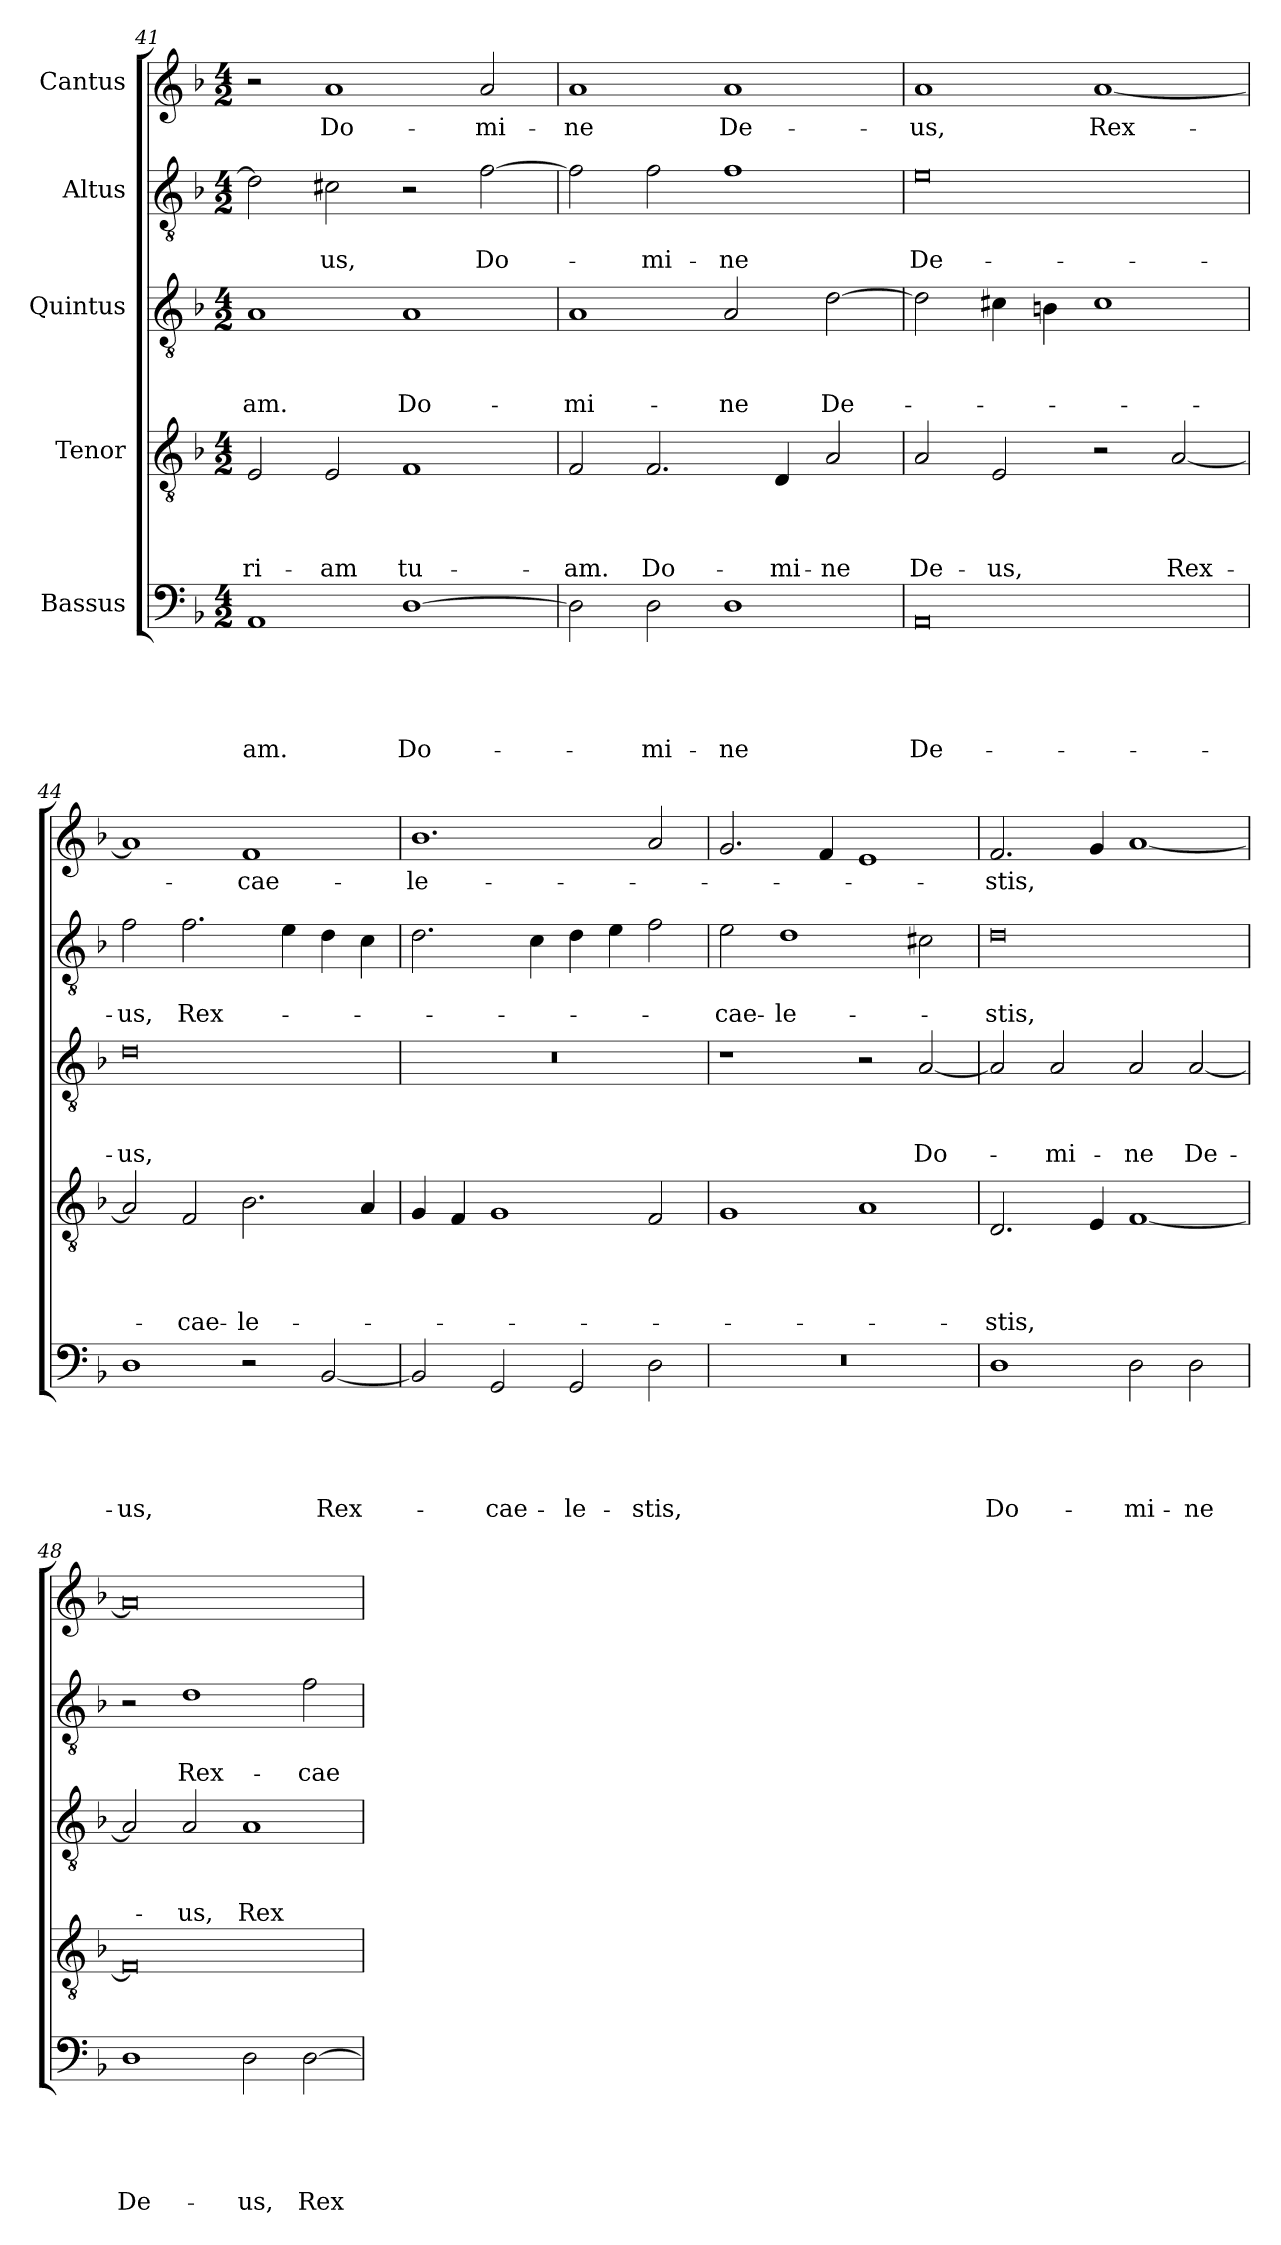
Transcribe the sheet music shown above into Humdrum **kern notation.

**kern	**text	**text	**text	**text	**text	**kern	**text	**text	**text	**text	**kern	**text	**text	**text	**kern	**text	**text	**kern	**text
*part5	*part5	*part5	*part5	*part5	*part5	*part4	*part4	*part4	*part4	*part4	*part3	*part3	*part3	*part3	*part2	*part2	*part2	*part1	*part1
*staff5	*staff5	*staff5	*staff5	*staff5	*staff5	*staff4	*staff4	*staff4	*staff4	*staff4	*staff3	*staff3	*staff3	*staff3	*staff2	*staff2	*staff2	*staff1	*staff1
*I"Bassus	*	*	*	*	*	*I"Tenor	*	*	*	*	*I"Quintus	*	*	*	*I"Altus	*	*	*I"Cantus	*
*clefF4	*	*	*	*	*	*clefGv2	*	*	*	*	*clefGv2	*	*	*	*clefGv2	*	*	*clefG2	*
*k[b-]	*	*	*	*	*	*k[b-]	*	*	*	*	*k[b-]	*	*	*	*k[b-]	*	*	*k[b-]	*
*M4/2	*	*	*	*	*	*M4/2	*	*	*	*	*M4/2	*	*	*	*M4/2	*	*	*M4/2	*
=41	=41	=41	=41	=41	=41	=41	=41	=41	=41	=41	=41	=41	=41	=41	=41	=41	=41	=41	=41
1AA/	.	.	.	.	-am.	2E/	.	.	.	-ri-	1A/	.	.	-am.	2d\]	.	.	2r	.
.	.	.	.	.	.	2E/	.	.	.	-am	.	.	.	.	2c#X\	.	-us,	1a/	Do-
[1D\	.	.	.	.	Do-	1F/	.	.	.	tu-	1A/	.	.	Do-	2r	.	.	.	.
.	.	.	.	.	.	.	.	.	.	.	.	.	.	.	[2f\	.	Do-	2a/	-mi-
=42	=42	=42	=42	=42	=42	=42	=42	=42	=42	=42	=42	=42	=42	=42	=42	=42	=42	=42	=42
2D\]	.	.	.	.	.	2F/	.	.	.	-am.	1A/	.	.	-mi-	2f\]	.	.	1a/	-ne
2D\	.	.	.	.	-mi-	2.F/	.	.	.	Do-	.	.	.	.	2f\	.	-mi-	.	.
1D\	.	.	.	.	-ne	.	.	.	.	.	2A/	.	.	-ne	1f\	.	-ne	1a/	De-
.	.	.	.	.	.	4D/	.	.	.	-mi-	.	.	.	.	.	.	.	.	.
.	.	.	.	.	.	2A/	.	.	.	-ne	[2d\	.	.	De-	.	.	.	.	.
=43	=43	=43	=43	=43	=43	=43	=43	=43	=43	=43	=43	=43	=43	=43	=43	=43	=43	=43	=43
0AA/	.	.	.	.	De-	2A/	.	.	.	De-	2d\]	.	.	.	0e\	.	De-	1a/	-us,
.	.	.	.	.	.	2E/	.	.	.	-us,	4c#X\	.	.	.	.	.	.	.	.
.	.	.	.	.	.	.	.	.	.	.	4Bn\	.	.	.	.	.	.	.	.
.	.	.	.	.	.	2r	.	.	.	.	1c#\	.	.	.	.	.	.	[1a/	Rex-
.	.	.	.	.	.	[2A/	.	.	.	Rex-	.	.	.	.	.	.	.	.	.
=44	=44	=44	=44	=44	=44	=44	=44	=44	=44	=44	=44	=44	=44	=44	=44	=44	=44	=44	=44
1D\	.	.	.	.	-us,	2A/]	.	.	.	.	0d\	.	.	-us,	2f\	.	-us,	1a/]	.
.	.	.	.	.	.	2F/	.	.	.	cae-	.	.	.	.	2.f\	.	Rex-	.	.
2r	.	.	.	.	.	2.B-\	.	.	.	-le-	.	.	.	.	.	.	.	1f/	cae-
.	.	.	.	.	.	.	.	.	.	.	.	.	.	.	4e\	.	.	.	.
[2BB-/	.	.	.	.	Rex-	.	.	.	.	.	.	.	.	.	4d\	.	.	.	.
.	.	.	.	.	.	4A/	.	.	.	.	.	.	.	.	4c\	.	.	.	.
=45	=45	=45	=45	=45	=45	=45	=45	=45	=45	=45	=45	=45	=45	=45	=45	=45	=45	=45	=45
2BB-/]	.	.	.	.	.	4G/	.	.	.	.	0r	.	.	.	2.d\	.	.	1.b-\	-le-
.	.	.	.	.	.	4F/	.	.	.	.	.	.	.	.	.	.	.	.	.
2GG/	.	.	.	.	cae-	1G/	.	.	.	.	.	.	.	.	.	.	.	.	.
.	.	.	.	.	.	.	.	.	.	.	.	.	.	.	4c\	.	.	.	.
2GG/	.	.	.	.	-le-	.	.	.	.	.	.	.	.	.	4d\	.	.	.	.
.	.	.	.	.	.	.	.	.	.	.	.	.	.	.	4e\	.	.	.	.
2D\	.	.	.	.	-stis,	2F/	.	.	.	.	.	.	.	.	2f\	.	.	2a/	.
=46	=46	=46	=46	=46	=46	=46	=46	=46	=46	=46	=46	=46	=46	=46	=46	=46	=46	=46	=46
0r	.	.	.	.	.	1G/	.	.	.	.	1r	.	.	.	2e\	.	cae-	2.g/	.
.	.	.	.	.	.	.	.	.	.	.	.	.	.	.	1d\	.	-le-	.	.
.	.	.	.	.	.	.	.	.	.	.	.	.	.	.	.	.	.	4f/	.
.	.	.	.	.	.	1A/	.	.	.	.	2r	.	.	.	.	.	.	1e/	.
.	.	.	.	.	.	.	.	.	.	.	[2A/	.	.	Do-	2c#X\	.	.	.	.
=47	=47	=47	=47	=47	=47	=47	=47	=47	=47	=47	=47	=47	=47	=47	=47	=47	=47	=47	=47
1D\	.	.	.	.	Do-	2.D/	.	.	.	-stis,	2A/]	.	.	.	0d\	.	-stis,	2.f/	-stis,
.	.	.	.	.	.	.	.	.	.	.	2A/	.	.	-mi-	.	.	.	.	.
.	.	.	.	.	.	4E/	.	.	.	.	.	.	.	.	.	.	.	4g/	.
2D\	.	.	.	.	-mi-	[1F/	.	.	.	.	2A/	.	.	-ne	.	.	.	[1a/	.
2D\	.	.	.	.	-ne	.	.	.	.	.	[2A/	.	.	De-	.	.	.	.	.
=48	=48	=48	=48	=48	=48	=48	=48	=48	=48	=48	=48	=48	=48	=48	=48	=48	=48	=48	=48
1D\	.	.	.	.	De-	0F/]	.	.	.	.	2A/]	.	.	.	2r	.	.	0a/]	.
.	.	.	.	.	.	.	.	.	.	.	2A/	.	.	-us,	1d\	.	Rex-	.	.
2D\	.	.	.	.	-us,	.	.	.	.	.	1A/	.	.	Rex-	.	.	.	.	.
[2D\	.	.	.	.	Rex-	.	.	.	.	.	.	.	.	.	2f\	.	cae-	.	.
=	=	=	=	=	=	=	=	=	=	=	=	=	=	=	=	=	=	=	=
*-	*-	*-	*-	*-	*-	*-	*-	*-	*-	*-	*-	*-	*-	*-	*-	*-	*-	*-	*-
